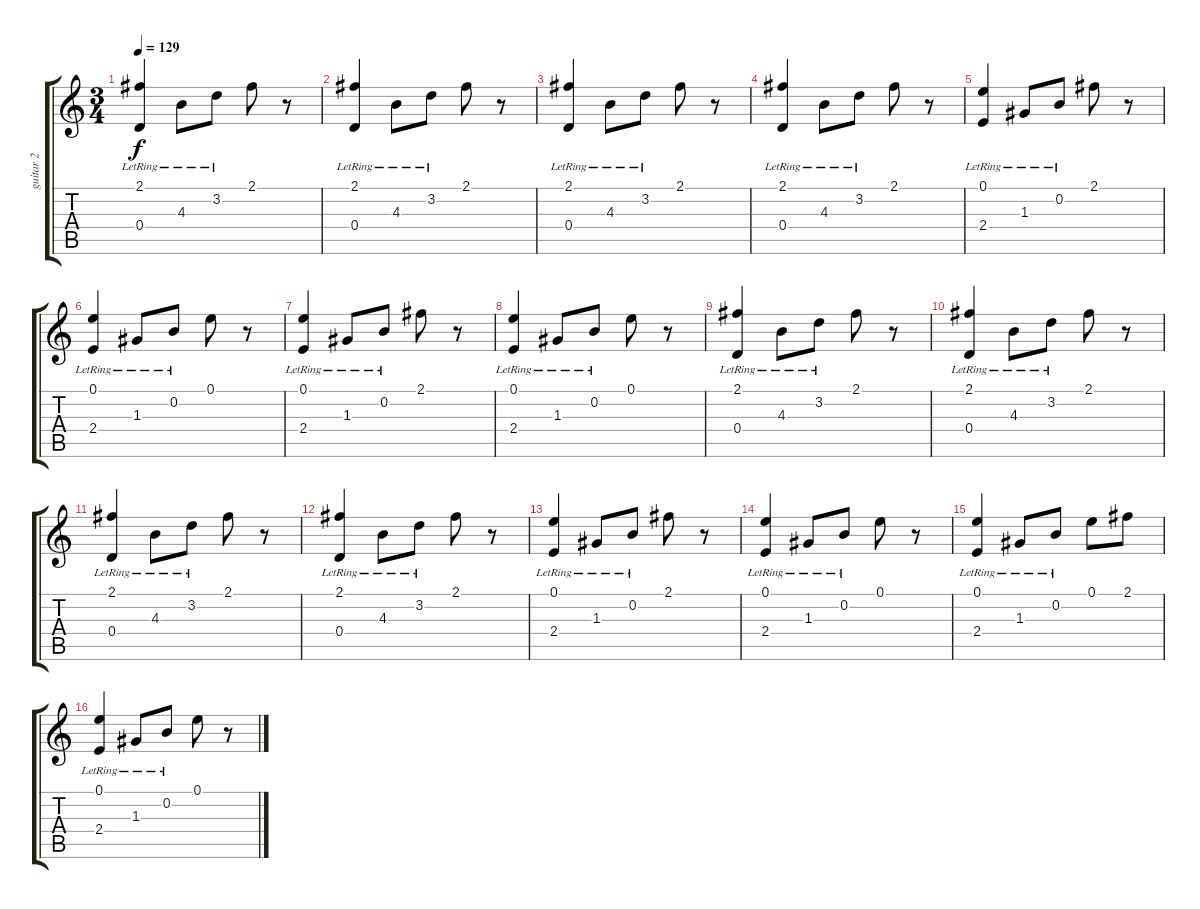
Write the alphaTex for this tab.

\track ("guitar 2" "guitar 2") {instrument acousticguitarnylon}
\staff {score tabs}
\tuning (E4 B3 G3 D3 A2 E2) {hide}
\ts (3 4)
\tempo 129
\clef g2
\ks c
(2.1{lr} 0.4{lr}).4{dy f} 4.3{lr}.8 3.2{lr}.8 2.1.8 r.8 |
(2.1{lr} 0.4{lr}).4 4.3{lr}.8 3.2{lr}.8 2.1.8 r.8 |
(2.1{lr} 0.4{lr}).4 4.3{lr}.8 3.2{lr}.8 2.1.8 r.8 |
(2.1{lr} 0.4{lr}).4 4.3{lr}.8 3.2{lr}.8 2.1.8 r.8 |
(0.1{lr} 2.4{lr}).4 1.3{lr}.8 0.2{lr}.8 2.1.8 r.8 |
(0.1{lr} 2.4{lr}).4 1.3{lr}.8 0.2{lr}.8 0.1.8 r.8 |
(0.1{lr} 2.4{lr}).4 1.3{lr}.8 0.2{lr}.8 2.1.8 r.8 |
(0.1{lr} 2.4{lr}).4 1.3{lr}.8 0.2{lr}.8 0.1.8 r.8 |
(2.1{lr} 0.4{lr}).4 4.3{lr}.8 3.2{lr}.8 2.1.8 r.8 |
(2.1{lr} 0.4{lr}).4 4.3{lr}.8 3.2{lr}.8 2.1.8 r.8 |
(2.1{lr} 0.4{lr}).4 4.3{lr}.8 3.2{lr}.8 2.1.8 r.8 |
(2.1{lr} 0.4{lr}).4 4.3{lr}.8 3.2{lr}.8 2.1.8 r.8 |
(0.1{lr} 2.4{lr}).4 1.3{lr}.8 0.2{lr}.8 2.1.8 r.8 |
(0.1{lr} 2.4{lr}).4 1.3{lr}.8 0.2{lr}.8 0.1.8 r.8 |
(0.1{lr} 2.4{lr}).4 1.3{lr}.8 0.2{lr}.8 0.1.8 2.1.8 |
(0.1{lr} 2.4{lr}).4 1.3{lr}.8 0.2{lr}.8 0.1.8 r.8
